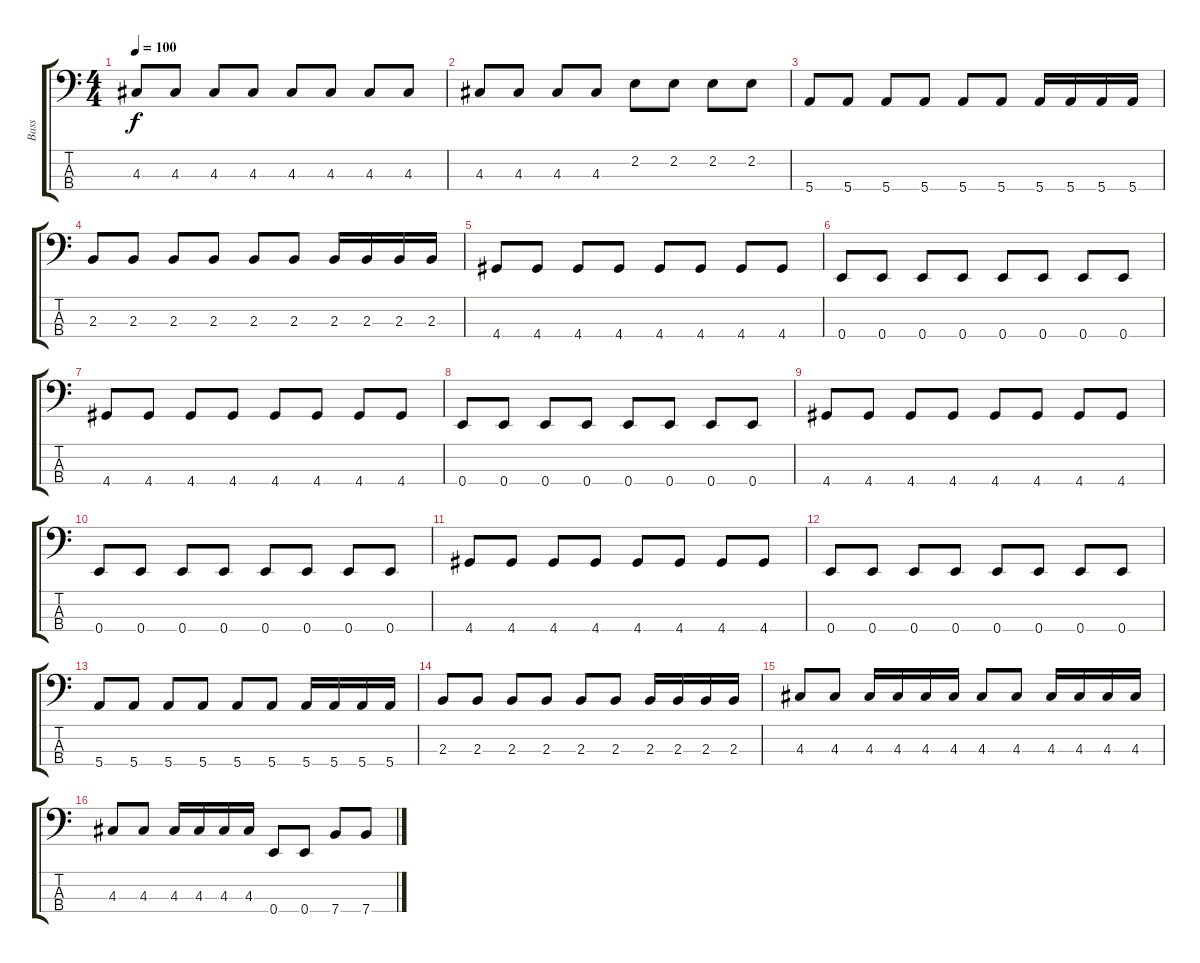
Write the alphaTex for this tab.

\track ("Bass" "Bass") {instrument electricbassfinger}
\staff {score tabs}
\tuning (G2 D2 A1 E1) {hide}
\ts (4 4)
\tempo 100
\clef f4
\ks c
4.3.8{dy f} 4.3.8 4.3.8 4.3.8 4.3.8 4.3.8 4.3.8 4.3.8 |
4.3.8 4.3.8 4.3.8 4.3.8 2.2.8 2.2.8 2.2.8 2.2.8 |
5.4.8 5.4.8 5.4.8 5.4.8 5.4.8 5.4.8 5.4.16 5.4.16 5.4.16 5.4.16 |
2.3.8 2.3.8 2.3.8 2.3.8 2.3.8 2.3.8 2.3.16 2.3.16 2.3.16 2.3.16 |
4.4.8 4.4.8 4.4.8 4.4.8 4.4.8 4.4.8 4.4.8 4.4.8 |
0.4.8 0.4.8 0.4.8 0.4.8 0.4.8 0.4.8 0.4.8 0.4.8 |
4.4.8 4.4.8 4.4.8 4.4.8 4.4.8 4.4.8 4.4.8 4.4.8 |
0.4.8 0.4.8 0.4.8 0.4.8 0.4.8 0.4.8 0.4.8 0.4.8 |
4.4.8 4.4.8 4.4.8 4.4.8 4.4.8 4.4.8 4.4.8 4.4.8 |
0.4.8 0.4.8 0.4.8 0.4.8 0.4.8 0.4.8 0.4.8 0.4.8 |
4.4.8 4.4.8 4.4.8 4.4.8 4.4.8 4.4.8 4.4.8 4.4.8 |
0.4.8 0.4.8 0.4.8 0.4.8 0.4.8 0.4.8 0.4.8 0.4.8 |
5.4.8 5.4.8 5.4.8 5.4.8 5.4.8 5.4.8 5.4.16 5.4.16 5.4.16 5.4.16 |
2.3.8 2.3.8 2.3.8 2.3.8 2.3.8 2.3.8 2.3.16 2.3.16 2.3.16 2.3.16 |
4.3.8 4.3.8 4.3.16 4.3.16 4.3.16 4.3.16 4.3.8 4.3.8 4.3.16 4.3.16 4.3.16 4.3.16 |
4.3.8 4.3.8 4.3.16 4.3.16 4.3.16 4.3.16 0.4.8 0.4.8 7.4.8 7.4.8
